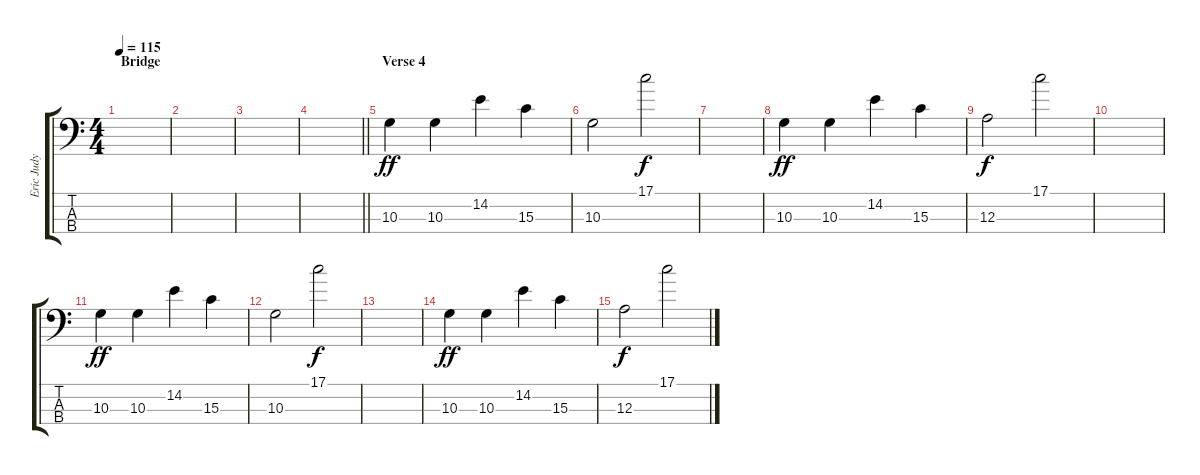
\track ("Eric Judy" "Eric Judy") {instrument electricguitarjazz}
\staff {score tabs}
\tuning (G2 D2 A1 E1) {hide}
\ts (4 4)
\section ("" "Bridge")
\tempo 115
\clef f4
\ks c
|
|
|
\barLineRight lightlight
|
\section ("" "Verse 4")
10.3.4{dy ff} 10.3.4 14.2.4 15.3.4 |
10.3.2 17.1.2{dy f} |
|
10.3.4{dy ff} 10.3.4 14.2.4 15.3.4 |
12.3.2{dy f} 17.1.2 |
|
10.3.4{dy ff} 10.3.4 14.2.4 15.3.4 |
10.3.2 17.1.2{dy f} |
|
10.3.4{dy ff} 10.3.4 14.2.4 15.3.4 |
12.3.2{dy f} 17.1.2
